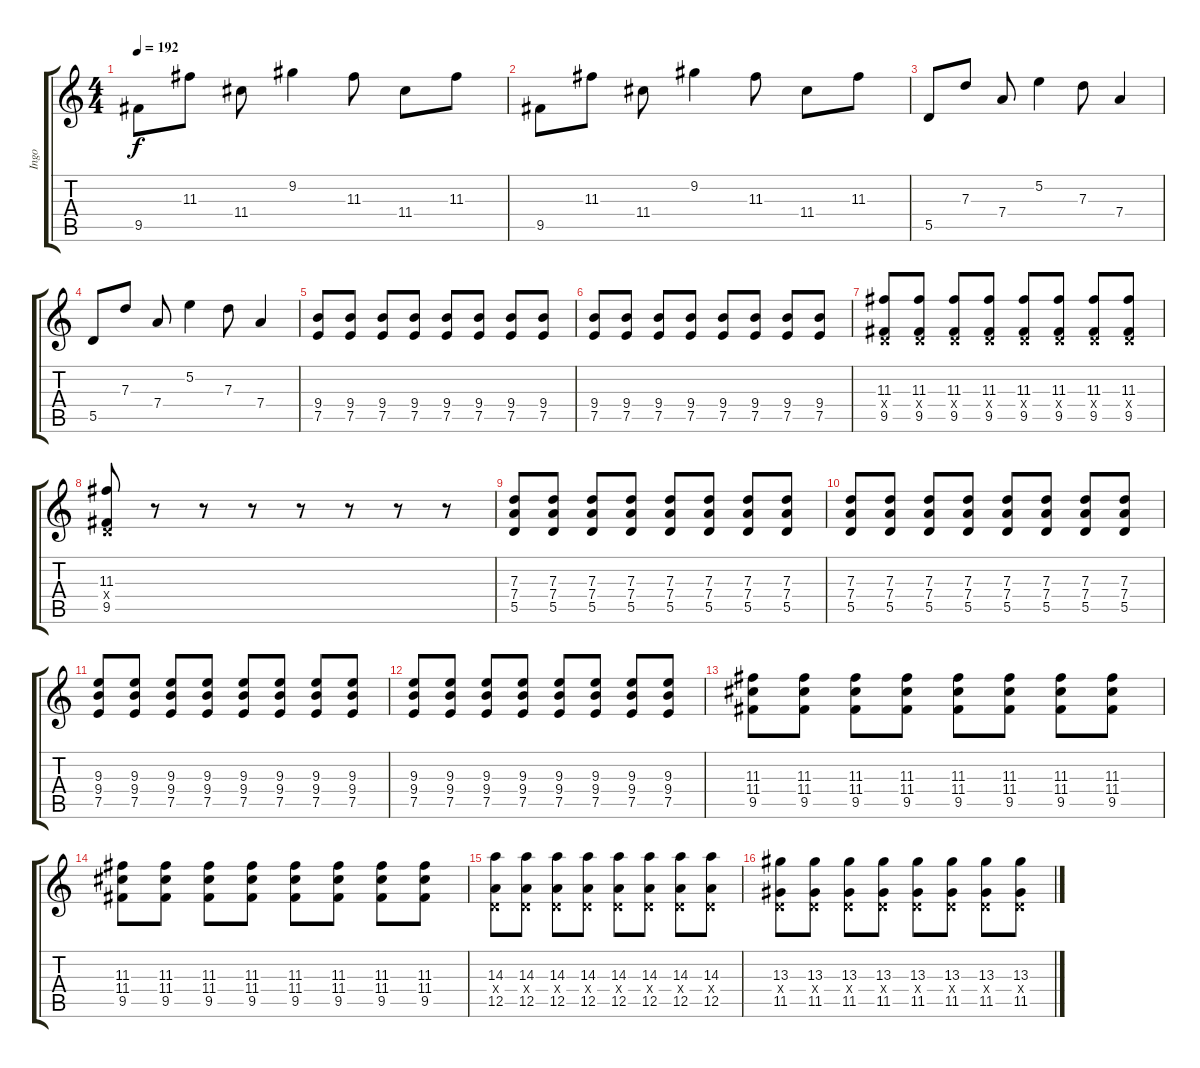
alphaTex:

\track ("Ingo" "Ingo") {instrument distortionguitar}
\staff {score tabs}
\tuning (E4 B3 G3 D3 A2 D2) {hide}
\ts (4 4)
\tempo 192
\clef g2
\ks c
9.5.8{dy f instrument electricguitarjazz} 11.3.8 11.4.8 9.2.4 11.3.8 11.4.8 11.3.8 |
9.5.8{instrument electricguitarjazz} 11.3.8 11.4.8 9.2.4 11.3.8 11.4.8 11.3.8 |
5.5.8{instrument electricguitarjazz} 7.3.8 7.4.8 5.2.4 7.3.8 7.4.4 |
5.5.8{instrument electricguitarjazz} 7.3.8 7.4.8 5.2.4 7.3.8 7.4.4 |
(9.4 7.5).8{instrument distortionguitar} (9.4 7.5).8 (9.4 7.5).8 (9.4 7.5).8 (9.4 7.5).8 (9.4 7.5).8 (9.4 7.5).8 (9.4 7.5).8 |
(9.4 7.5).8 (9.4 7.5).8 (9.4 7.5).8 (9.4 7.5).8 (9.4 7.5).8 (9.4 7.5).8 (9.4 7.5).8 (9.4 7.5).8 |
(11.3 0.4{x} 9.5).8 (11.3 0.4{x} 9.5).8 (11.3 0.4{x} 9.5).8 (11.3 0.4{x} 9.5).8 (11.3 0.4{x} 9.5).8 (11.3 0.4{x} 9.5).8 (11.3 0.4{x} 9.5).8 (11.3 0.4{x} 9.5).8 |
(11.3 0.4{x} 9.5).8 r.8 r.8 r.8 r.8 r.8 r.8 r.8 |
(7.3 7.4 5.5).8 (7.3 7.4 5.5).8 (7.3 7.4 5.5).8 (7.3 7.4 5.5).8 (7.3 7.4 5.5).8 (7.3 7.4 5.5).8 (7.3 7.4 5.5).8 (7.3 7.4 5.5).8 |
(7.3 7.4 5.5).8 (7.3 7.4 5.5).8 (7.3 7.4 5.5).8 (7.3 7.4 5.5).8 (7.3 7.4 5.5).8 (7.3 7.4 5.5).8 (7.3 7.4 5.5).8 (7.3 7.4 5.5).8 |
(9.3 9.4 7.5).8 (9.3 9.4 7.5).8 (9.3 9.4 7.5).8 (9.3 9.4 7.5).8 (9.3 9.4 7.5).8 (9.3 9.4 7.5).8 (9.3 9.4 7.5).8 (9.3 9.4 7.5).8 |
(9.3 9.4 7.5).8 (9.3 9.4 7.5).8 (9.3 9.4 7.5).8 (9.3 9.4 7.5).8 (9.3 9.4 7.5).8 (9.3 9.4 7.5).8 (9.3 9.4 7.5).8 (9.3 9.4 7.5).8 |
(11.3 11.4 9.5).8 (11.3 11.4 9.5).8 (11.3 11.4 9.5).8 (11.3 11.4 9.5).8 (11.3 11.4 9.5).8 (11.3 11.4 9.5).8 (11.3 11.4 9.5).8 (11.3 11.4 9.5).8 |
(11.3 11.4 9.5).8 (11.3 11.4 9.5).8 (11.3 11.4 9.5).8 (11.3 11.4 9.5).8 (11.3 11.4 9.5).8 (11.3 11.4 9.5).8 (11.3 11.4 9.5).8 (11.3 11.4 9.5).8 |
(14.3 0.4{x} 12.5).8 (14.3 0.4{x} 12.5).8 (14.3 0.4{x} 12.5).8 (14.3 0.4{x} 12.5).8 (14.3 0.4{x} 12.5).8 (14.3 0.4{x} 12.5).8 (14.3 0.4{x} 12.5).8 (14.3 0.4{x} 12.5).8 |
(13.3 0.4{x} 11.5).8 (13.3 0.4{x} 11.5).8 (13.3 0.4{x} 11.5).8 (13.3 0.4{x} 11.5).8 (13.3 0.4{x} 11.5).8 (13.3 0.4{x} 11.5).8 (13.3 0.4{x} 11.5).8 (13.3 0.4{x} 11.5).8
